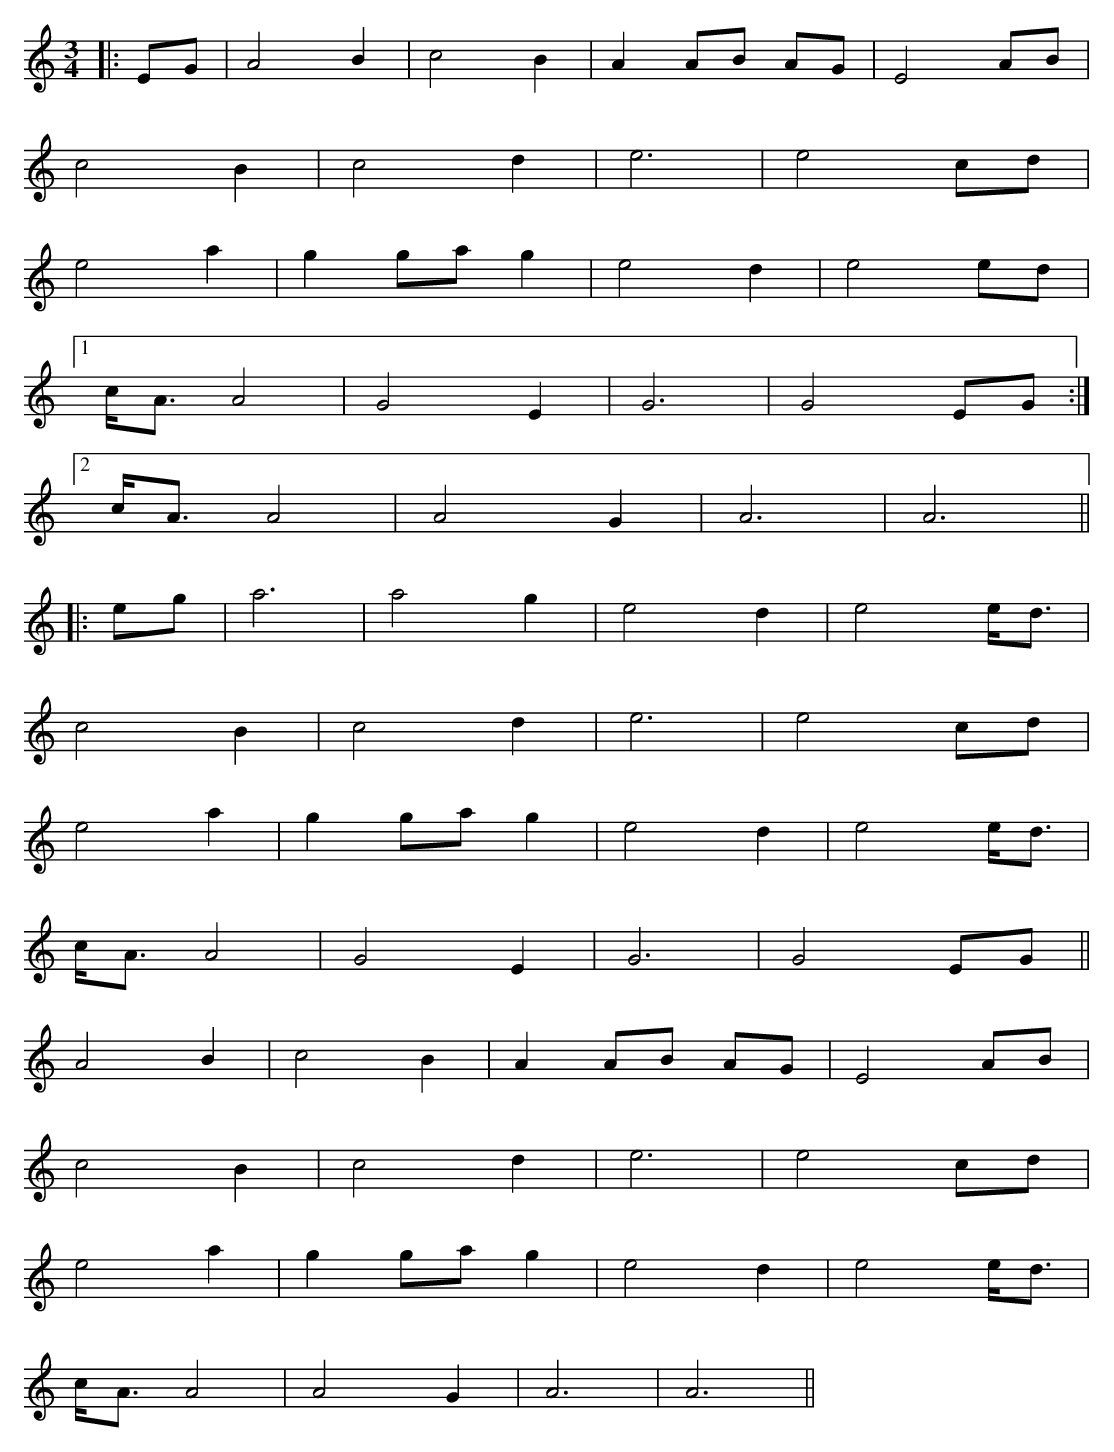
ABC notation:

X:1
M:3/4
K:Amin
|:EG|A4 B2|c4 B2|A2 AB AG|E4 AB|
c4 B2|c4 d2|e6|e4 cd|
e4 a2|g2 ga g2|e4 d2|e4 ed|
[1 c<A A4|G4 E2|G6|G4 EG:|
[2 c<A A4|A4 G2|A6|A6||
|:eg|a6|a4 g2|e4 d2|e4 e<d|
c4 B2|c4 d2|e6|e4 cd|
e4 a2|g2 ga g2|e4 d2|e4 e<d|
c<A A4|G4 E2|G6|G4 EG||
A4 B2|c4 B2|A2 AB AG|E4 AB|
c4 B2|c4 d2|e6|e4 cd|
e4 a2|g2 ga g2|e4 d2|e4 e<d|
c<A A4|A4 G2|A6|A6||
